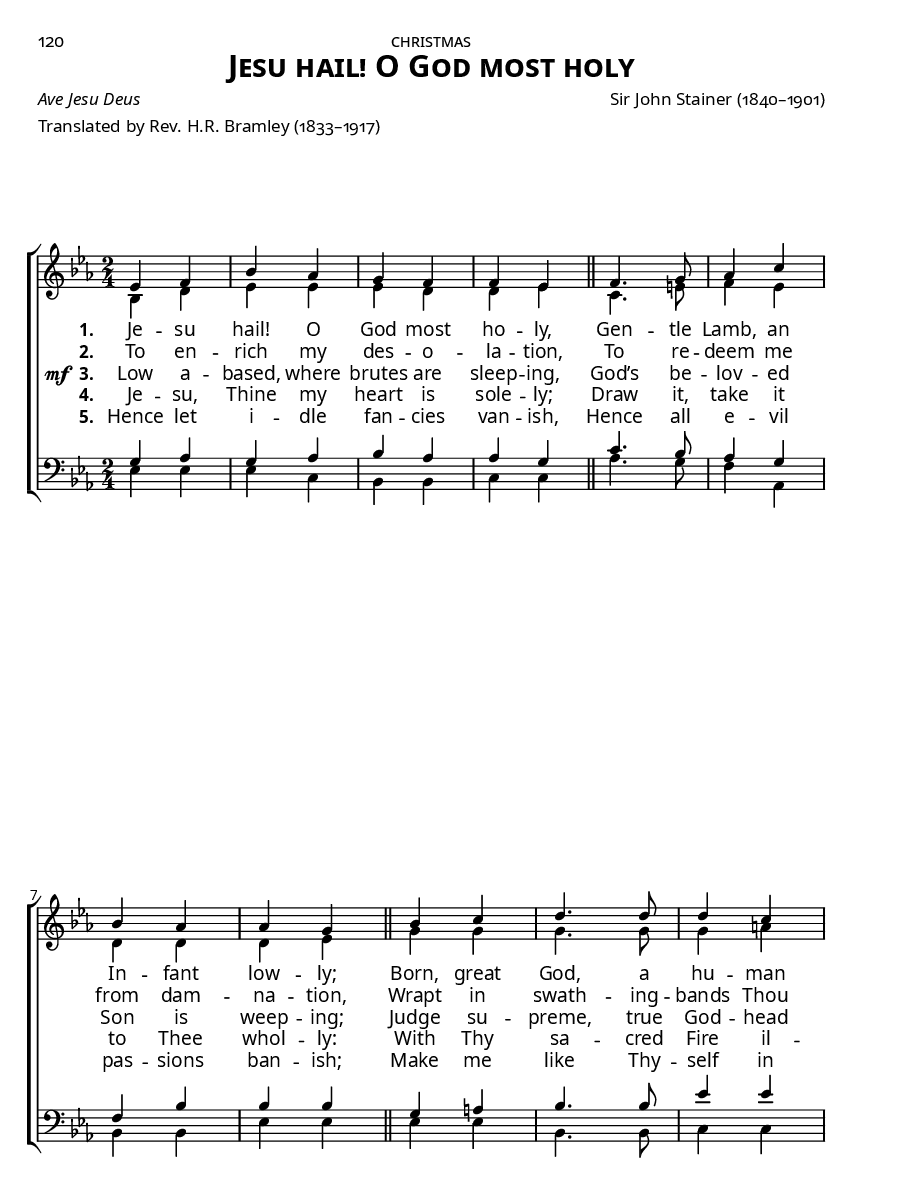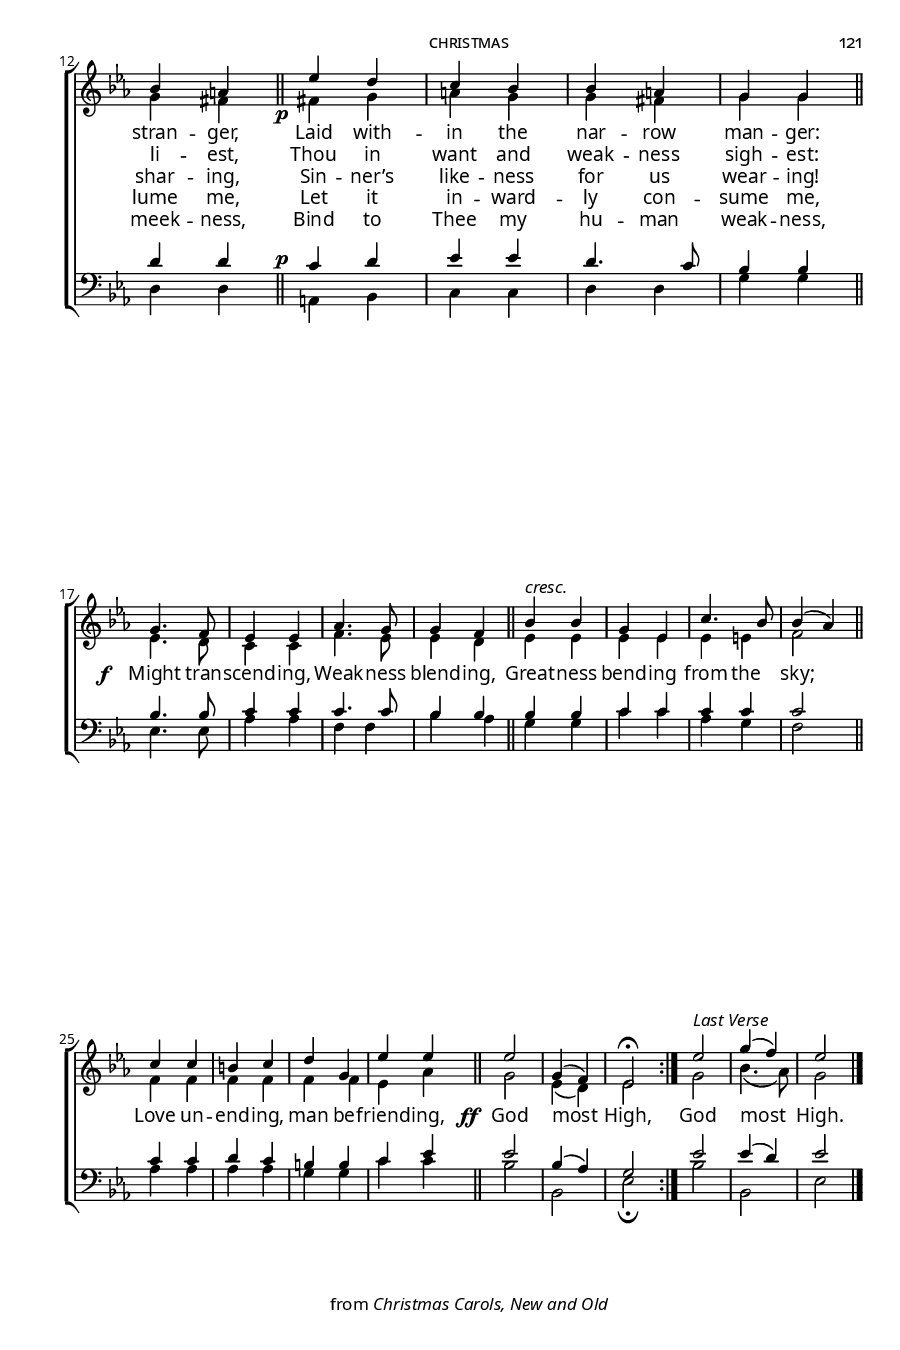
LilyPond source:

\version "2.14.2"
\include "util.ly"
\header {
  title = \markup{\override #'(font-name . "Garamond Premier Pro Semibold"){ \abs-fontsize #15 \smallCapsOldStyle"Jesu hail! O God most holy"}}
  poet = \markup\italic"Ave Jesu Deus"
  meter = \markup\oldStyleNum"Translated by Rev. H.R. Bramley (1833–1917)"
  composer = \markup\oldStyleNum"Sir John Stainer (1840–1901)"
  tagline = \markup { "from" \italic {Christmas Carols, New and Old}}
}
\paper {
  %print-all-headers = ##t
  paper-height = 9\in
  paper-width = 6\in
  indent = 0\in
  %system-system-spacing = #'((basic-distance . 10) (padding . 0))
  %system-system-spacing =
  %  #'((basic-distance . 0)
  %     (minimum-distance . 0)
  %     (padding . -0.35)
  %     (stretchability . 100))
  ragged-last-bottom = ##f
  ragged-bottom = ##f
  two-sided = ##t
  inner-margin = 0.5\in
  outer-margin = 0.25\in
  top-margin = 0.25\in
  bottom-margin = 0.25\in
  first-page-number = #120
  print-first-page-number = ##t
  headerLine = \markup{\override #'(font-name . "Garamond Premier Pro") \smallCapsOldStyle"christmas"}
  oddHeaderMarkup = \markup\fill-line{
     \override #'(font-name . "Garamond Premier Pro")\abs-fontsize #8.5
     \combine 
        \fill-line{"" \on-the-fly #print-page-number-check-first
        \oldStylePageNum""
        }
        \fill-line{\headerLine}
  }
  evenHeaderMarkup = \markup {
     \override #'(font-name . "Garamond Premier Pro")\abs-fontsize #8.5
     \combine
        \on-the-fly #print-page-number-check-first
        \oldStylePageNum""
        \fill-line{\headerLine}
  }
}
#(set-global-staff-size 15) \paper{ #(define fonts (make-pango-font-tree "GoudyOlSt BT" "Garamond Premier Pro" "Garamond Premier Pro" (/ 15 20))) }
global = {
  \key ees \major
  \time 2/4
  \override DynamicLineSpanner #'staff-padding = #0.0
  \override DynamicLineSpanner #'Y-extent = #'(1 . 1)
  \override DynamicText #'X-offset = #-4
}

sopMusic = \relative c' {
  ees4 f |
  bes aes |
  g f |
  f ees \bar "||"
  f4. g8 |
  aes4 c |
  
  bes aes |
  aes g \bar "||"
  bes c |
  d4. d8 |
  d4 c |
  bes a \bar "||"
  ees'_\p d |
  
  c bes |
  bes a |
  g g \bar "||" \break
  g4. f8 |
  ees4 ees |
  aes4. g8 |
  g4 f \bar "||"
  
  bes4^\markup\italic"cresc." bes |
  g ees |
  c'4. bes8 |
  bes4( aes) \bar "||"
  c4 c |
  b c |
  d g, |
  
  ees' ees \bar "||"
  ees2 |
  g,4( f) |
  ees2\fermata \bar ":|"
  ees'^\markup\italic{ "Last Verse"} |
  g4( f) |
  ees2 \bar "|."
}
sopWords = \lyricmode {
  
}

altoMusic = \relative c' {
  bes4 d |
  ees ees |
  ees d |
  d ees \bar "||"
  c4. e8 |
  f4 ees |
  
  d d |
  d ees \bar "||"
  g g |
  g4. g8 |
  g4 a |
  g fis \bar "||"
  fis! g |
  
  a g |
  g fis |
  g g \bar "||"
  ees4. d8 |
  c4 c |
  f4. ees8 |
  ees4 d |
  
  ees ees |
  ees ees |
  ees e |
  f2 \bar "||"
  f4 f |
  f f |
  f f |
  
  ees aes \bar "||"
  g2 |
  ees4( d) |
  ees2 |
  g2 |
  bes4.( aes8) |
  g2 \bar "|."
}
altoWords = {
  \dropLyricsV
  \lyricmode {
    \set stanza = #"1. "
    Je -- su hail! O God most ho -- ly,
    Gen -- tle Lamb, an In -- fant low -- ly;
    Born, great God, a hu -- man stran -- ger,
    Laid with -- in the nar -- row man -- ger:
  }
  \set stanza = \markup\dynamic"f  "
  \lyricmode{
    \set associatedVoice = "tenors"
    Might tran -- scend -- ing, Weak -- ness blend -- ing,
    Great -- ness bend -- ing from the sky;
    Love un -- end -- ing, man be -- friend -- ing,
  }
  \set stanza = \markup\dynamic"  ff "
  \lyricmode{
    God most High,
    God most High.
  }
}
altoWordsII = \lyricmode {
  \dropLyricsV
%\markup\italic
  \set stanza = #"2. "
  To en -- rich my des -- o -- la -- tion,
  To re -- deem me from dam -- na -- tion,
  Wrapt in swath -- ing -- bands Thou li -- est,
  Thou in want and weak -- ness sigh -- est:
}
altoWordsIII = {
  \dropLyricsV
  \set stanza = \markup{\dynamic"mf " "3. "}
  \lyricmode {
    Low a -- based, where brutes are sleep -- ing,
    God’s be -- lov -- ed Son is weep -- ing;
    Judge su -- preme, true God -- head shar -- ing,
    Sin -- ner’s like -- ness for us wear -- ing!
  }
}
altoWordsIV = \lyricmode {
  \dropLyricsV
  \set stanza = #"4. "
  Je -- su, Thine my heart is sole -- ly;
  Draw it, take it to Thee whol -- ly:
  With Thy sa -- cred Fire il -- lume me,
  Let it in -- ward -- ly con -- sume me,
}
altoWordsV = \lyricmode {
  \dropLyricsV
  \set stanza = #"5. "
  Hence let i -- dle fan -- cies van -- ish,
  Hence all e -- vil pas -- sions ban -- ish;
  Make me like Thy -- self in meek -- ness,
  Bind to Thee my hu -- man weak -- ness,
}
altoWordsVI = \lyricmode {
  \set stanza = #"6. "
  \set ignoreMelismata = ##t
}
tenorMusic = \relative c' {
  g4 aes |
  g aes |
  bes aes |
  aes g \bar "||"
  c4. bes8 |
  aes4 g |
  
  f bes |
  bes bes \bar "||"
  g a |
  bes4. bes8 |
  ees4 ees |
  d d \bar "||"
  c^\p d |
  
  ees4 ees |
  d4. c8 |
  bes4 bes \bar "||"
  bes4. bes8 |
  c4 c |
  c4. c8 |
  bes4 bes \bar "||"
  
  bes bes |
  c c |
  c c |
  c2 \bar "||"
  c4 c |
  d c |
  b b |
  
  c ees \bar "||"
  ees2 |
  bes4( aes) |
  g2 |
  
  ees' |
  ees4( d) |
  ees2 \bar "|."
  
}
tenorWords = \lyricmode {

}

bassMusic = \relative c {
  ees4 ees |
  ees c |
  bes bes |
  c c \bar "||"
  aes'4. g8 |
  f4 aes, |
  
  bes4 bes |
  ees ees \bar "||"
  ees ees |
  bes4. bes8 |
  c4 c |
  d d \bar "||"
  a bes |
  
  c c |
  d d |
  g g \bar "||"
  ees4. ees8 |
  aes4 aes |
  f f |
  bes aes \bar "||"
  
  g g |
  c c |
  aes g |
  f2 \bar "||"
  aes4 aes |
  aes aes |
  g g |
  
  c c \bar "||"
  bes2 |
  bes, |
  ees\fermata |
  bes' |
  bes, |
  ees \bar "|."
}
bassWords = \lyricmode {

}

pianoRH = \relative c' {
  
}
pianoLH = \relative c' {
  
}

\score {
  <<
   \new ChoirStaff <<
%    \new Lyrics = sopranos \with { \override VerticalAxisGroup #'nonstaff-relatedstaff-spacing = #'((basic-distance . 1)) }
    \new Staff = women <<
      \new Voice = "sopranos" { \voiceOne << \global \sopMusic >> }
      \new Voice = "altos" { \voiceTwo << \global \altoMusic >> }
    >>
   \new Staff = men <<
      \clef bass
      \new Voice = "tenors" { \voiceOne << \global \tenorMusic >> }
      \new Voice = "basses" { \voiceTwo << \global \bassMusic >> }
    >>
    \new Lyrics \with { alignAboveContext = #"women" \override VerticalAxisGroup #'nonstaff-relatedstaff-spacing = #'((basic-distance . 1))} \lyricsto "sopranos" \sopWords
     \new Lyrics = "altosVI"  \with { alignBelowContext = #"women" \override VerticalAxisGroup #'nonstaff-relatedstaff-spacing = #'((basic-distance . 1))} \lyricsto "altos" \altoWordsVI
    \new Lyrics = "altosV"  \with { alignBelowContext = #"women" \override VerticalAxisGroup #'nonstaff-relatedstaff-spacing = #'((basic-distance . 1))} \lyricsto "altos" \altoWordsV
    \new Lyrics = "altosIV"  \with { alignBelowContext = #"women" \override VerticalAxisGroup #'nonstaff-relatedstaff-spacing = #'((basic-distance . 1))} \lyricsto "altos" \altoWordsIV
    \new Lyrics = "altosIII"  \with { alignBelowContext = #"women" \override VerticalAxisGroup #'nonstaff-relatedstaff-spacing = #'((basic-distance . 1))} \lyricsto "altos" \altoWordsIII
    \new Lyrics = "altosII"  \with { alignBelowContext = #"women" \override VerticalAxisGroup #'nonstaff-relatedstaff-spacing = #'((basic-distance . 1))} \lyricsto "altos" \altoWordsII
    \new Lyrics = "altos"  \with { alignBelowContext = #"women" \override VerticalAxisGroup #'nonstaff-relatedstaff-spacing = #'((basic-distance . 1)) } \lyricsto "altos" \altoWords
    \new Lyrics \with { alignAboveContext = #"men" \override VerticalAxisGroup #'nonstaff-relatedstaff-spacing = #'((basic-distance . 1)) } \lyricsto "tenors" \tenorWords
    \new Lyrics \with { alignBelowContext = #"men" \override VerticalAxisGroup #'nonstaff-relatedstaff-spacing = #'((basic-distance . 1)) } \lyricsto "basses" \bassWords
  >>
%    \new PianoStaff << \new Staff { \new Voice { \pianoRH } } \new Staff { \clef "bass" \pianoLH } >>
  >>
  \layout {
    \context {
      \Score
      %\override SpacingSpanner #'base-shortest-duration = #(ly:make-moment 1 8)
      %\override SpacingSpanner #'common-shortest-duration = #(ly:make-moment 1 4)
    }
    \context {
      % Remove all empty staves
      % \Staff \RemoveEmptyStaves \override VerticalAxisGroup #'remove-first = ##t
    }
  }
}
